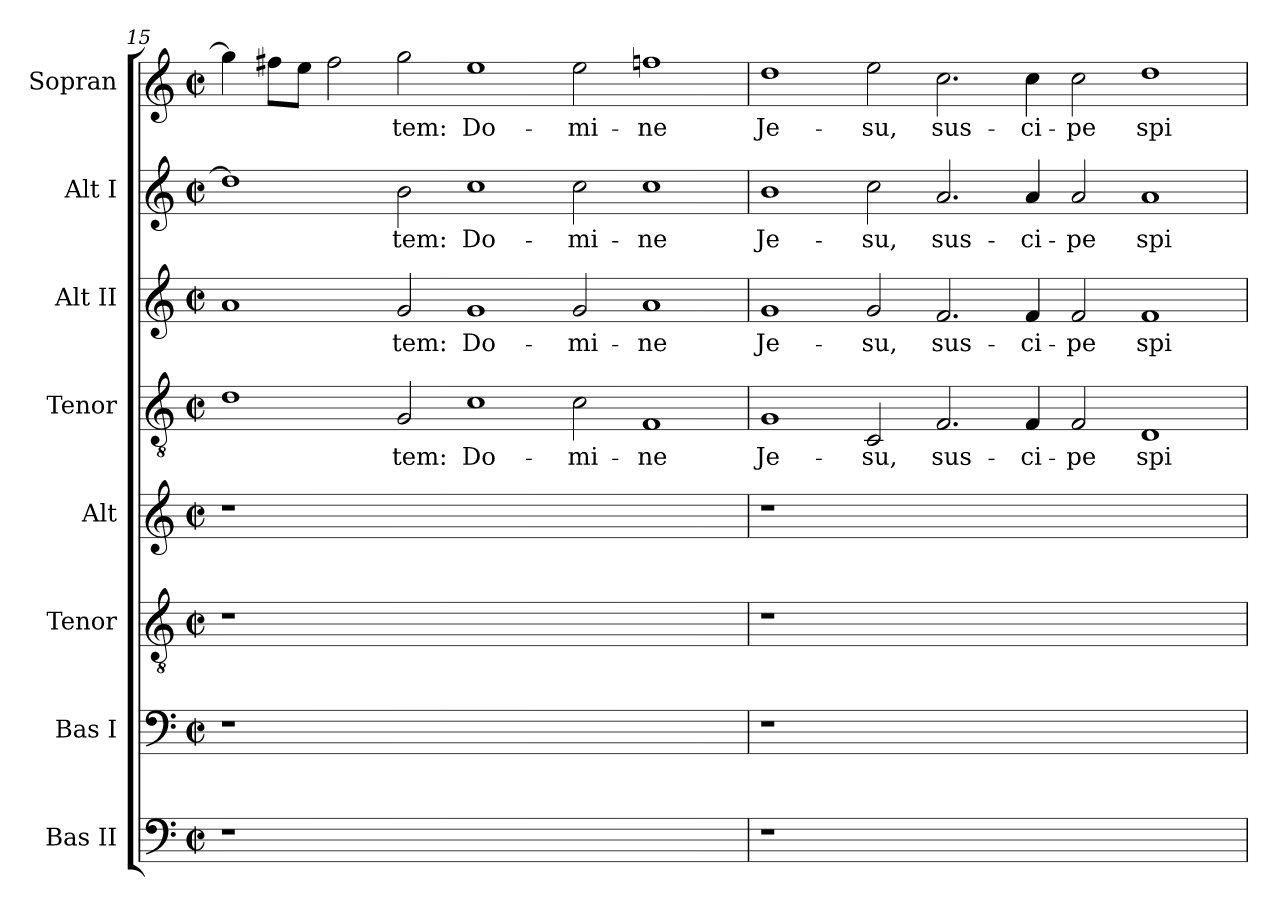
**kern	**kern	**kern	**kern	**kern	**text	**kern	**text	**kern	**text	**kern	**text
*part8	*part7	*part6	*part5	*part4	*part4	*part3	*part3	*part2	*part2	*part1	*part1
*staff8	*staff7	*staff6	*staff5	*staff4	*staff4	*staff3	*staff3	*staff2	*staff2	*staff1	*staff1
*I"Bas II	*I"Bas I	*I"Tenor	*I"Alt	*I"Tenor	*	*I"Alt II	*	*I"Alt I	*	*I"Sopran	*
*I'B II	*I'B I	*I'T	*I'A	*I'T	*	*I'A II	*	*I'A I	*	*I'S	*
*clefF4	*clefF4	*clefGv2	*clefG2	*clefGv2	*	*clefG2	*	*clefG2	*	*clefG2	*
*k[]	*k[]	*k[]	*k[]	*k[]	*	*k[]	*	*k[]	*	*k[]	*
*C:	*C:	*C:	*C:	*C:	*	*C:	*	*C:	*	*C:	*
*M2/2	*M2/2	*M2/2	*M2/2	*M2/2	*	*M2/2	*	*M2/2	*	*M2/2	*
*met(c|)	*met(c|)	*met(c|)	*met(c|)	*met(c|)	*	*met(c|)	*	*met(c|)	*	*met(c|)	*
=15	=15	=15	=15	=15	=15	=15	=15	=15	=15	=15	=15
1r	1r	1r	1r	1d	.	1a	.	1dd]	.	4gg\]	.
.	.	.	.	.	.	.	.	.	.	8ff#X\L	.
.	.	.	.	.	.	.	.	.	.	8ee\J	.
.	.	.	.	.	.	.	.	.	.	2ff#\	.
!	!	!	!	!	!LO:LY:b	!	!LO:LY:b	!	!LO:LY:b	!	!LO:LY:b
0.ryy	0.ryy	0.ryy	0.ryy	2G/	-tem:	2g/	-tem:	2b\	-tem:	2gg\	-tem:
!	!	!	!	!	!LO:LY:b	!	!LO:LY:b	!	!LO:LY:b	!	!LO:LY:b
.	.	.	.	1c	Do-	1g	Do-	1cc	Do-	1ee	Do-
!	!	!	!	!	!LO:LY:b	!	!LO:LY:b	!	!LO:LY:b	!	!LO:LY:b
.	.	.	.	2c\	-mi-	2g/	-mi-	2cc\	-mi-	2ee\	-mi-
!	!	!	!	!	!LO:LY:b	!	!LO:LY:b	!	!LO:LY:b	!	!LO:LY:b
.	.	.	.	1F	-ne	1a	-ne	1cc	-ne	1ffn	-ne
!!LO:LB:g=z
=16	=16	=16	=16	=16	=16	=16	=16	=16	=16	=16	=16
!	!	!	!	!	!LO:LY:b	!	!LO:LY:b	!	!LO:LY:b	!	!LO:LY:b
1r	1r	1r	1r	1G	Je-	1g	Je-	1b	Je-	1dd	Je-
!	!	!	!	!	!LO:LY:b	!	!LO:LY:b	!	!LO:LY:b	!	!LO:LY:b
0.ryy	0.ryy	0.ryy	0.ryy	2C/	-su,	2g/	-su,	2cc\	-su,	2ee\	-su,
!	!	!	!	!	!LO:LY:b	!	!LO:LY:b	!	!LO:LY:b	!	!LO:LY:b
.	.	.	.	2.F/	sus-	2.f/	sus-	2.a/	sus-	2.cc\	sus-
!	!	!	!	!	!LO:LY:b	!	!LO:LY:b	!	!LO:LY:b	!	!LO:LY:b
.	.	.	.	4F/	-ci-	4f/	-ci-	4a/	-ci-	4cc\	-ci-
!	!	!	!	!	!LO:LY:b	!	!LO:LY:b	!	!LO:LY:b	!	!LO:LY:b
.	.	.	.	2F/	-pe	2f/	-pe	2a/	-pe	2cc\	-pe
!	!	!	!	!	!LO:LY:b	!	!LO:LY:b	!	!LO:LY:b	!	!LO:LY:b
.	.	.	.	1D	spi-	1f	spi-	1a	spi-	1dd	spi-
=	=	=	=	=	=	=	=	=	=	=	=
*-	*-	*-	*-	*-	*-	*-	*-	*-	*-	*-	*-
